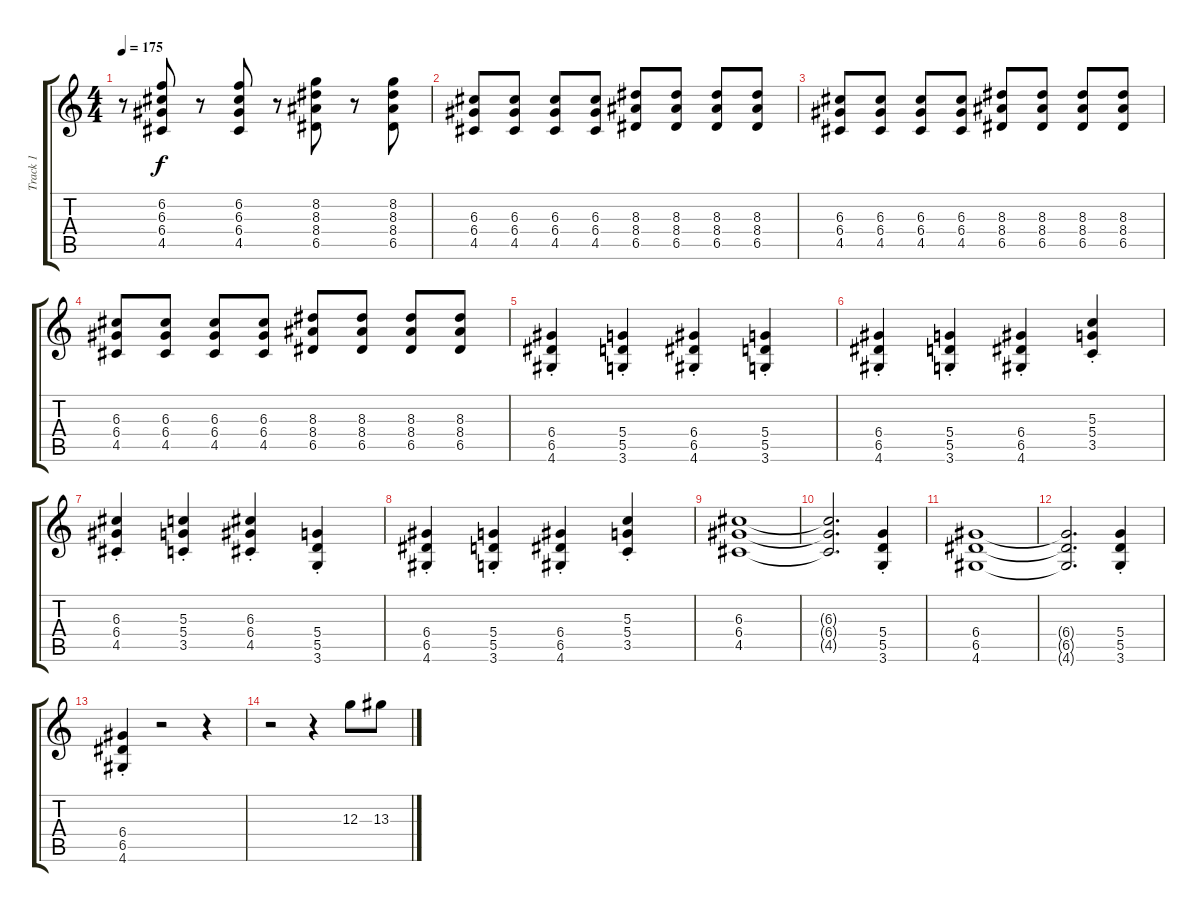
\track ("Track 1" "Track 1") {instrument acousticguitarsteel}
\staff {score tabs}
\tuning (E4 B3 G3 D3 A2 E2) {hide}
\ts (4 4)
\tempo 175
\clef g2
\ks c
r.8{dy f} (6.2 6.3 6.4 4.5).8 r.8 (6.2 6.3 6.4 4.5).8 r.8 (8.2 8.3 8.4 6.5).8 r.8 (8.2 8.3 8.4 6.5).8 |
(6.3 6.4 4.5).8{instrument distortionguitar} (6.3 6.4 4.5).8 (6.3 6.4 4.5).8 (6.3 6.4 4.5).8 (8.3 8.4 6.5).8 (8.3 8.4 6.5).8 (8.3 8.4 6.5).8 (8.3 8.4 6.5).8 |
(6.3 6.4 4.5).8 (6.3 6.4 4.5).8 (6.3 6.4 4.5).8 (6.3 6.4 4.5).8 (8.3 8.4 6.5).8 (8.3 8.4 6.5).8 (8.3 8.4 6.5).8 (8.3 8.4 6.5).8 |
(6.3 6.4 4.5).8 (6.3 6.4 4.5).8 (6.3 6.4 4.5).8 (6.3 6.4 4.5).8 (8.3 8.4 6.5).8 (8.3 8.4 6.5).8 (8.3 8.4 6.5).8 (8.3 8.4 6.5).8 |
(6.4 6.5 4.6{st}).4 (5.4 5.5 3.6{st}).4 (6.4 6.5{st} 4.6).4 (5.4 5.5{st} 3.6).4 |
(6.4 6.5 4.6{st}).4 (5.4 5.5 3.6{st}).4 (6.4 6.5{st} 4.6).4 (5.3 5.4 3.5{st}).4 |
(6.3 6.4{st} 4.5).4 (5.3 5.4{st} 3.5).4 (6.3 6.4{st} 4.5).4 (5.4{st} 5.5 3.6).4 |
(6.4 6.5 4.6{st}).4 (5.4 5.5 3.6{st}).4 (6.4 6.5{st} 4.6).4 (5.3 5.4 3.5{st}).4 |
(6.3 6.4 4.5).1 |
(6.3{t} 6.4{t} 4.5{t}).2{d} (5.4 5.5{st} 3.6).4 |
(6.4 6.5 4.6).1 |
(6.4{t} 6.5{t} 4.6{t}).2{d} (5.4 5.5 3.6{st}).4 |
(6.4 6.5 4.6{st}).4 r.2 r.4 |
r.2 r.4 12.3.8 13.3.8
